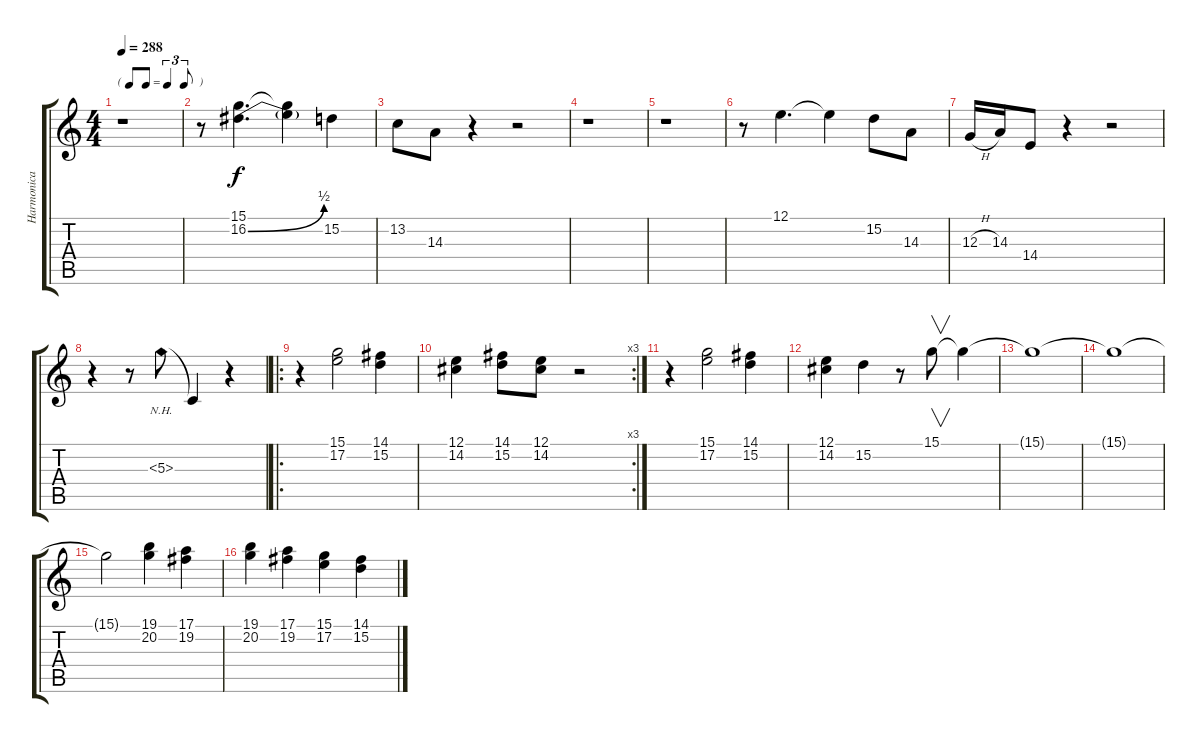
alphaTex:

\track ("Harmonica" "Harmonica") {instrument harmonica}
\staff {score tabs}
\tuning (E4 B3 G3 D3 A2 E2) {hide}
\ts (4 4)
\tf triplet8th
\tempo 288
\clef g2
\ks c
r.1{dy f} |
r.8 (15.1 16.2{be (bend 0 0 60 2)}).4{d} (15.1{t} 16.2{t}).4 15.2.4 |
13.2.8 14.3.8 r.4 r.2 |
r.1 |
r.1 |
r.8 12.1.4{d} 12.1{t}.4 15.2.8 14.3.8 |
12.3{h}.16 14.3.16 14.4.8 r.4 r.2 |
r.4 r.8 5.3{nh}.8 5.3{t}.4 r.4 |
\ro
r.4 (15.1 17.2).2 (14.1 15.2).4 |
\rc 3
(12.1 14.2).4 (14.1 15.2).8 (12.1 14.2).8 r.2 |
r.4 (15.1 17.2).2 (14.1 15.2).4 |
(12.1 14.2).4 15.2.4 r.8 15.1.8{v} 15.1{t}.4 |
15.1{t}.1 |
15.1{t}.1 |
15.1{t}.2 (19.1 20.2).4 (17.1 19.2).4 |
(19.1 20.2).4 (17.1 19.2).4 (15.1 17.2).4 (14.1 15.2).4
